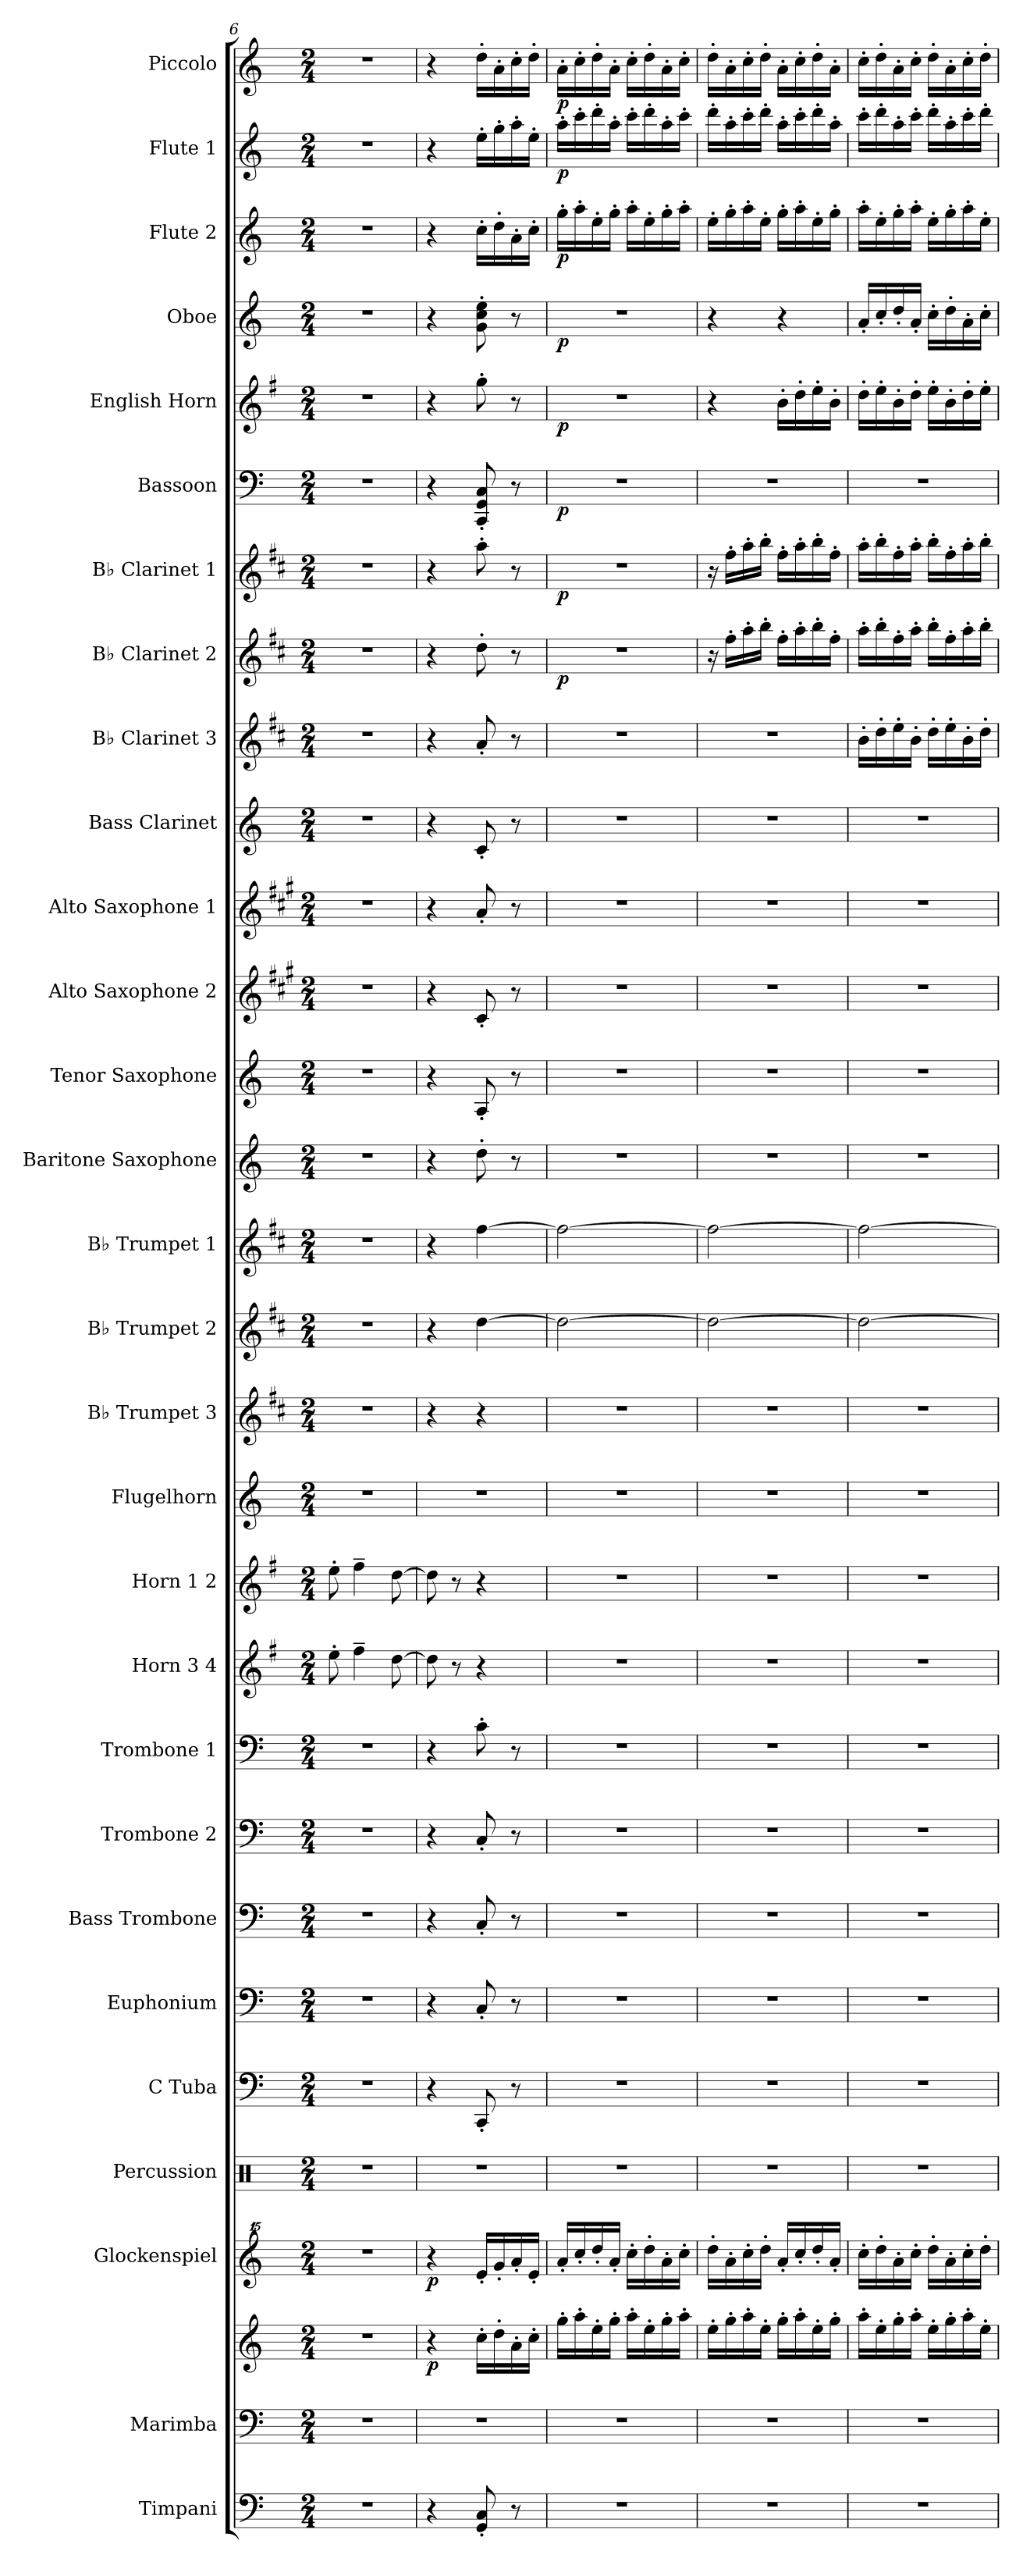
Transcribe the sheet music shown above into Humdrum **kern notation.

**kern	**kern	**kern	**dynam	**kern	**dynam	**kern	**kern	**kern	**kern	**kern	**kern	**kern	**kern	**kern	**kern	**kern	**kern	**kern	**kern	**kern	**kern	**kern	**kern	**kern	**dynam	**kern	**dynam	**kern	**dynam	**kern	**dynam	**kern	**dynam	**kern	**dynam	**kern	**dynam	**kern	**dynam
*part29	*part28	*part28	*part28	*part27	*part27	*part26	*part25	*part24	*part23	*part22	*part21	*part20	*part19	*part18	*part17	*part16	*part15	*part14	*part13	*part12	*part11	*part10	*part9	*part8	*part8	*part7	*part7	*part6	*part6	*part5	*part5	*part4	*part4	*part3	*part3	*part2	*part2	*part1	*part1
*staff30	*staff29	*staff28	*staff28/29	*staff27	*staff27	*staff26	*staff25	*staff24	*staff23	*staff22	*staff21	*staff20	*staff19	*staff18	*staff17	*staff16	*staff15	*staff14	*staff13	*staff12	*staff11	*staff10	*staff9	*staff8	*staff8	*staff7	*staff7	*staff6	*staff6	*staff5	*staff5	*staff4	*staff4	*staff3	*staff3	*staff2	*staff2	*staff1	*staff1
*I"Timpani	*I"Marimba	*	*	*I"Glockenspiel	*	*I"Percussion	*I"C Tuba	*I"Euphonium	*I"Bass Trombone	*I"Trombone 2	*I"Trombone 1	*I"Horn 3 4	*I"Horn 1 2	*I"Flugelhorn	*I"B♭ Trumpet 3	*I"B♭ Trumpet 2	*I"B♭ Trumpet 1	*I"Baritone Saxophone	*I"Tenor Saxophone	*I"Alto Saxophone 2	*I"Alto Saxophone 1	*I"Bass Clarinet	*I"B♭ Clarinet 3	*I"B♭ Clarinet 2	*	*I"B♭ Clarinet 1	*	*I"Bassoon	*	*I"English Horn	*	*I"Oboe	*	*I"Flute 2	*	*I"Flute 1	*	*I"Piccolo	*
*I'Timp.	*I'Mrm.	*	*	*I'Glk.	*	*I'Perc.	*I'C Tu.	*I'Eu.	*I'B. Trb.	*I'Trb. 2	*I'Trb. 1	*I'Hn. 3 4	*I'Hn. 1 2	*I'Flghn.	*I'Tpt. 3	*I'Tpt. 2	*I'Tpt. 1	*I'Bar. Sax.	*I'T. Sax.	*I'A. Sax. 2	*I'A. Sax. 1	*I'B. Cl.	*I'B♭ Cl. 3	*I'B♭ Cl. 2	*	*I'B♭ Cl. 1	*	*I'Bsn.	*	*I'E. Hn.	*	*I'Ob.	*	*I'Fl. 2	*	*I'Fl. 1	*	*I'Picc.	*
*clefF4	*clefF4	*clefG2	*	*clefG^^2	*	*clefX	*clefF4	*clefF4	*clefF4	*clefF4	*clefF4	*clefG2	*clefG2	*clefG2	*clefG2	*clefG2	*clefG2	*clefG2	*clefG2	*clefG2	*clefG2	*clefG2	*clefG2	*clefG2	*	*clefG2	*	*clefF4	*	*clefG2	*	*clefG2	*	*clefG2	*	*clefG2	*	*	*
*	*	*	*	*	*	*	*	*	*	*	*	*ITrd4c7	*ITrd4c7	*ITrd1c2	*ITrd1c2	*ITrd1c2	*ITrd1c2	*ITrd12c21	*ITrd8c14	*ITrd5c9	*ITrd5c9	*ITrd8c14	*ITrd1c2	*ITrd1c2	*	*ITrd1c2	*	*	*	*ITrd4c7	*	*	*	*	*	*	*	*ITrd-7c-12	*
*k[]	*k[]	*k[]	*	*k[]	*	*k[]	*k[]	*k[]	*k[]	*k[]	*k[]	*k[]	*k[]	*k[b-e-]	*k[]	*k[]	*k[]	*k[]	*k[]	*k[]	*k[]	*k[]	*k[]	*k[]	*	*k[]	*	*k[]	*	*k[]	*	*k[]	*	*k[]	*	*k[]	*	*k[]	*
*C:	*C:	*C:	*	*C:	*	*C:	*C:	*C:	*C:	*C:	*C:	*C:	*C:	*B-:	*C:	*C:	*C:	*C:	*C:	*C:	*C:	*C:	*C:	*C:	*	*C:	*	*C:	*	*C:	*	*C:	*	*C:	*	*C:	*	*C:	*
*M2/4	*M2/4	*M2/4	*	*M2/4	*	*M2/4	*M2/4	*M2/4	*M2/4	*M2/4	*M2/4	*M2/4	*M2/4	*M2/4	*M2/4	*M2/4	*M2/4	*M2/4	*M2/4	*M2/4	*M2/4	*M2/4	*M2/4	*M2/4	*	*M2/4	*	*M2/4	*	*M2/4	*	*M2/4	*	*M2/4	*	*M2/4	*	*M2/4	*
=6	=6	=6	=6	=6	=6	=6	=6	=6	=6	=6	=6	=6	=6	=6	=6	=6	=6	=6	=6	=6	=6	=6	=6	=6	=6	=6	=6	=6	=6	=6	=6	=6	=6	=6	=6	=6	=6	=6	=6
2r	2r	2r	.	2r	.	2r	2r	2r	2r	2r	2r	8a'\	8a'\	2r	2r	2r	2r	2r	2r	2r	2r	2r	2r	2r	.	2r	.	2r	.	2r	.	2r	.	2r	.	2r	.	2r	.
.	.	.	.	.	.	.	.	.	.	.	.	4b~\	4b~\	.	.	.	.	.	.	.	.	.	.	.	.	.	.	.	.	.	.	.	.	.	.	.	.	.	.
.	.	.	.	.	.	.	.	.	.	.	.	[8g\	[8g\	.	.	.	.	.	.	.	.	.	.	.	.	.	.	.	.	.	.	.	.	.	.	.	.	.	.
=7	=7	=7	=7	=7	=7	=7	=7	=7	=7	=7	=7	=7	=7	=7	=7	=7	=7	=7	=7	=7	=7	=7	=7	=7	=7	=7	=7	=7	=7	=7	=7	=7	=7	=7	=7	=7	=7	=7	=7
!	!	!	!LO:DY:b	!	!LO:DY:b	!	!	!	!	!	!	!	!	!	!	!	!	!	!	!	!	!	!	!	!	!	!	!	!	!	!	!	!	!	!	!	!	!	!
4r	2r	4r	p	4r	p	2r	4r	4r	4r	4r	4r	8g\]	8g\]	2r	4r	4r	4r	4r	4r	4r	4r	4r	4r	4r	.	4r	.	4r	.	4r	.	4r	.	4r	.	4r	.	4r	.
.	.	.	.	.	.	.	.	.	.	.	.	8r	8r	.	.	.	.	.	.	.	.	.	.	.	.	.	.	.	.	.	.	.	.	.	.	.	.	.	.
8GG/' 8C/'	.	16cc'\LL	.	16eee'/LL	.	.	8CC'/	8C'/	8C'/	8C'/	8c'\	4r	4r	.	4r	[4cc\	[4ee\	8d'\	8AA'/	8E'/	8c'/	8C'/	8g'/	8cc'\	.	8gg'\	.	8CC/' 8GG/' 8C/'	.	8cc'\	.	8g\' 8cc\' 8ee\'	.	16cc'\LL	.	16ee'\LL	.	16ddd'\LL	.
.	.	16dd'\	.	16ggg'/	.	.	.	.	.	.	.	.	.	.	.	.	.	.	.	.	.	.	.	.	.	.	.	.	.	.	.	.	.	16dd'\	.	16gg'\	.	16aa'\	.
8r	.	16a'\	.	16aaa'/	.	.	8r	8r	8r	8r	8r	.	.	.	.	.	.	8r	8r	8r	8r	8r	8r	8r	.	8r	.	8r	.	8r	.	8r	.	16a'\	.	16aa'\	.	16ccc'\	.
.	.	16cc'\JJ	.	16eee'/JJ	.	.	.	.	.	.	.	.	.	.	.	.	.	.	.	.	.	.	.	.	.	.	.	.	.	.	.	.	.	16cc'\JJ	.	16ee'\JJ	.	16ddd'\JJ	.
=8	=8	=8	=8	=8	=8	=8	=8	=8	=8	=8	=8	=8	=8	=8	=8	=8	=8	=8	=8	=8	=8	=8	=8	=8	=8	=8	=8	=8	=8	=8	=8	=8	=8	=8	=8	=8	=8	=8	=8
!	!	!	!	!	!	!	!	!	!	!	!	!	!	!	!	!	!	!	!	!	!	!	!	!	!LO:DY:b	!	!LO:DY:b	!	!LO:DY:b	!	!LO:DY:b	!	!LO:DY:b	!	!LO:DY:b	!	!LO:DY:b	!	!LO:DY:b
2r	2r	16gg'\LL	.	16aaa'/LL	.	2r	2r	2r	2r	2r	2r	2r	2r	2r	2r	2cc\_	2ee\_	2r	2r	2r	2r	2r	2r	2r	p	2r	p	2r	p	2r	p	2r	p	16gg'\LL	p	16aa'\LL	p	16aa'\LL	p
.	.	16aa'\	.	16cccc'/	.	.	.	.	.	.	.	.	.	.	.	.	.	.	.	.	.	.	.	.	.	.	.	.	.	.	.	.	.	16aa'\	.	16ccc'\	.	16ccc'\	.
.	.	16ee'\	.	16dddd'/	.	.	.	.	.	.	.	.	.	.	.	.	.	.	.	.	.	.	.	.	.	.	.	.	.	.	.	.	.	16ee'\	.	16ddd'\	.	16ddd'\	.
.	.	16gg'\JJ	.	16aaa'/JJ	.	.	.	.	.	.	.	.	.	.	.	.	.	.	.	.	.	.	.	.	.	.	.	.	.	.	.	.	.	16gg'\JJ	.	16aa'\JJ	.	16aa'\JJ	.
.	.	16aa'\LL	.	16cccc'\LL	.	.	.	.	.	.	.	.	.	.	.	.	.	.	.	.	.	.	.	.	.	.	.	.	.	.	.	.	.	16aa'\LL	.	16ccc'\LL	.	16ccc'\LL	.
.	.	16ee'\	.	16dddd'\	.	.	.	.	.	.	.	.	.	.	.	.	.	.	.	.	.	.	.	.	.	.	.	.	.	.	.	.	.	16ee'\	.	16ddd'\	.	16ddd'\	.
.	.	16gg'\	.	16aaa'\	.	.	.	.	.	.	.	.	.	.	.	.	.	.	.	.	.	.	.	.	.	.	.	.	.	.	.	.	.	16gg'\	.	16aa'\	.	16aa'\	.
.	.	16aa'\JJ	.	16cccc'\JJ	.	.	.	.	.	.	.	.	.	.	.	.	.	.	.	.	.	.	.	.	.	.	.	.	.	.	.	.	.	16aa'\JJ	.	16ccc'\JJ	.	16ccc'\JJ	.
=9	=9	=9	=9	=9	=9	=9	=9	=9	=9	=9	=9	=9	=9	=9	=9	=9	=9	=9	=9	=9	=9	=9	=9	=9	=9	=9	=9	=9	=9	=9	=9	=9	=9	=9	=9	=9	=9	=9	=9
2r	2r	16ee'\LL	.	16dddd'\LL	.	2r	2r	2r	2r	2r	2r	2r	2r	2r	2r	2cc\_	2ee\_	2r	2r	2r	2r	2r	2r	16r	.	16r	.	2r	.	4r	.	4r	.	16ee'\LL	.	16ddd'\LL	.	16ddd'\LL	.
.	.	16gg'\	.	16aaa'\	.	.	.	.	.	.	.	.	.	.	.	.	.	.	.	.	.	.	.	16ee'\LL	.	16ee'\LL	.	.	.	.	.	.	.	16gg'\	.	16aa'\	.	16aa'\	.
.	.	16aa'\	.	16cccc'\	.	.	.	.	.	.	.	.	.	.	.	.	.	.	.	.	.	.	.	16gg'\	.	16gg'\	.	.	.	.	.	.	.	16aa'\	.	16ccc'\	.	16ccc'\	.
.	.	16ee'\JJ	.	16dddd'\JJ	.	.	.	.	.	.	.	.	.	.	.	.	.	.	.	.	.	.	.	16aa'\JJ	.	16aa'\JJ	.	.	.	.	.	.	.	16ee'\JJ	.	16ddd'\JJ	.	16ddd'\JJ	.
.	.	16gg'\LL	.	16aaa'/LL	.	.	.	.	.	.	.	.	.	.	.	.	.	.	.	.	.	.	.	16ee'\LL	.	16ee'\LL	.	.	.	16e'\LL	.	4r	.	16gg'\LL	.	16aa'\LL	.	16aa'\LL	.
.	.	16aa'\	.	16cccc'/	.	.	.	.	.	.	.	.	.	.	.	.	.	.	.	.	.	.	.	16gg'\	.	16gg'\	.	.	.	16g'\	.	.	.	16aa'\	.	16ccc'\	.	16ccc'\	.
.	.	16ee'\	.	16dddd'/	.	.	.	.	.	.	.	.	.	.	.	.	.	.	.	.	.	.	.	16aa'\	.	16aa'\	.	.	.	16a'\	.	.	.	16ee'\	.	16ddd'\	.	16ddd'\	.
.	.	16gg'\JJ	.	16aaa'/JJ	.	.	.	.	.	.	.	.	.	.	.	.	.	.	.	.	.	.	.	16ee'\JJ	.	16ee'\JJ	.	.	.	16e'\JJ	.	.	.	16gg'\JJ	.	16aa'\JJ	.	16aa'\JJ	.
=10	=10	=10	=10	=10	=10	=10	=10	=10	=10	=10	=10	=10	=10	=10	=10	=10	=10	=10	=10	=10	=10	=10	=10	=10	=10	=10	=10	=10	=10	=10	=10	=10	=10	=10	=10	=10	=10	=10	=10
2r	2r	16aa'\LL	.	16cccc'\LL	.	2r	2r	2r	2r	2r	2r	2r	2r	2r	2r	2cc\_	2ee\_	2r	2r	2r	2r	2r	16a'\LL	16gg'\LL	.	16gg'\LL	.	2r	.	16g'\LL	.	16a'/LL	.	16aa'\LL	.	16ccc'\LL	.	16ccc'\LL	.
.	.	16ee'\	.	16dddd'\	.	.	.	.	.	.	.	.	.	.	.	.	.	.	.	.	.	.	16cc'\	16aa'\	.	16aa'\	.	.	.	16a'\	.	16cc'/	.	16ee'\	.	16ddd'\	.	16ddd'\	.
.	.	16gg'\	.	16aaa'\	.	.	.	.	.	.	.	.	.	.	.	.	.	.	.	.	.	.	16dd'\	16ee'\	.	16ee'\	.	.	.	16e'\	.	16dd'/	.	16gg'\	.	16aa'\	.	16aa'\	.
.	.	16aa'\JJ	.	16cccc'\JJ	.	.	.	.	.	.	.	.	.	.	.	.	.	.	.	.	.	.	16a'\JJ	16gg'\JJ	.	16gg'\JJ	.	.	.	16g'\JJ	.	16a'/JJ	.	16aa'\JJ	.	16ccc'\JJ	.	16ccc'\JJ	.
.	.	16ee'\LL	.	16dddd'\LL	.	.	.	.	.	.	.	.	.	.	.	.	.	.	.	.	.	.	16cc'\LL	16aa'\LL	.	16aa'\LL	.	.	.	16a'\LL	.	16cc'\LL	.	16ee'\LL	.	16ddd'\LL	.	16ddd'\LL	.
.	.	16gg'\	.	16aaa'\	.	.	.	.	.	.	.	.	.	.	.	.	.	.	.	.	.	.	16dd'\	16ee'\	.	16ee'\	.	.	.	16e'\	.	16dd'\	.	16gg'\	.	16aa'\	.	16aa'\	.
.	.	16aa'\	.	16cccc'\	.	.	.	.	.	.	.	.	.	.	.	.	.	.	.	.	.	.	16a'\	16gg'\	.	16gg'\	.	.	.	16g'\	.	16a'\	.	16aa'\	.	16ccc'\	.	16ccc'\	.
.	.	16ee'\JJ	.	16dddd'\JJ	.	.	.	.	.	.	.	.	.	.	.	.	.	.	.	.	.	.	16cc'\JJ	16aa'\JJ	.	16aa'\JJ	.	.	.	16a'\JJ	.	16cc'\JJ	.	16ee'\JJ	.	16ddd'\JJ	.	16ddd'\JJ	.
=	=	=	=	=	=	=	=	=	=	=	=	=	=	=	=	=	=	=	=	=	=	=	=	=	=	=	=	=	=	=	=	=	=	=	=	=	=	=	=
*-	*-	*-	*-	*-	*-	*-	*-	*-	*-	*-	*-	*-	*-	*-	*-	*-	*-	*-	*-	*-	*-	*-	*-	*-	*-	*-	*-	*-	*-	*-	*-	*-	*-	*-	*-	*-	*-	*-	*-
